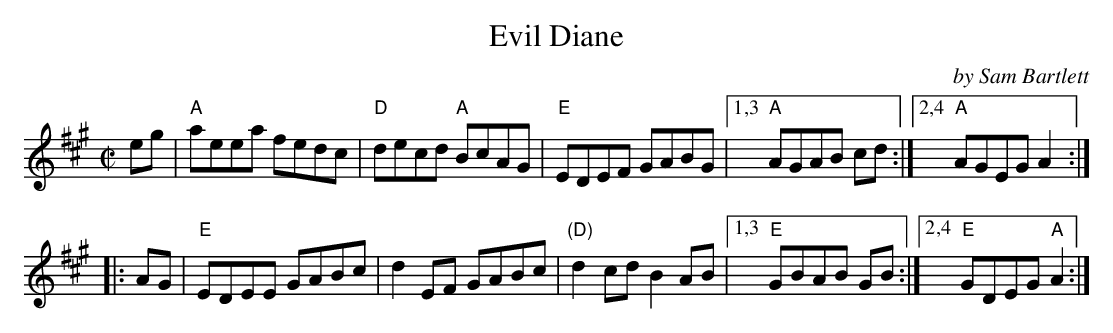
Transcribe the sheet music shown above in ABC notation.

X:1
T: Evil Diane
C: by Sam Bartlett
M: C|
L: 1/8
K: A
eg | "A"aeea fedc | "D"decd "A"BcAG | "E"EDEF GABG |1,3 "A"AGAB cd :|2,4 "A"AGEG A2 :|
|: AG | "E"EDEE GABc | d2EF GABc | "(D)"d2cd B2AB |1,3 "E"GBAB GB :|2,4 "E"GDEG "A"A2 :|
